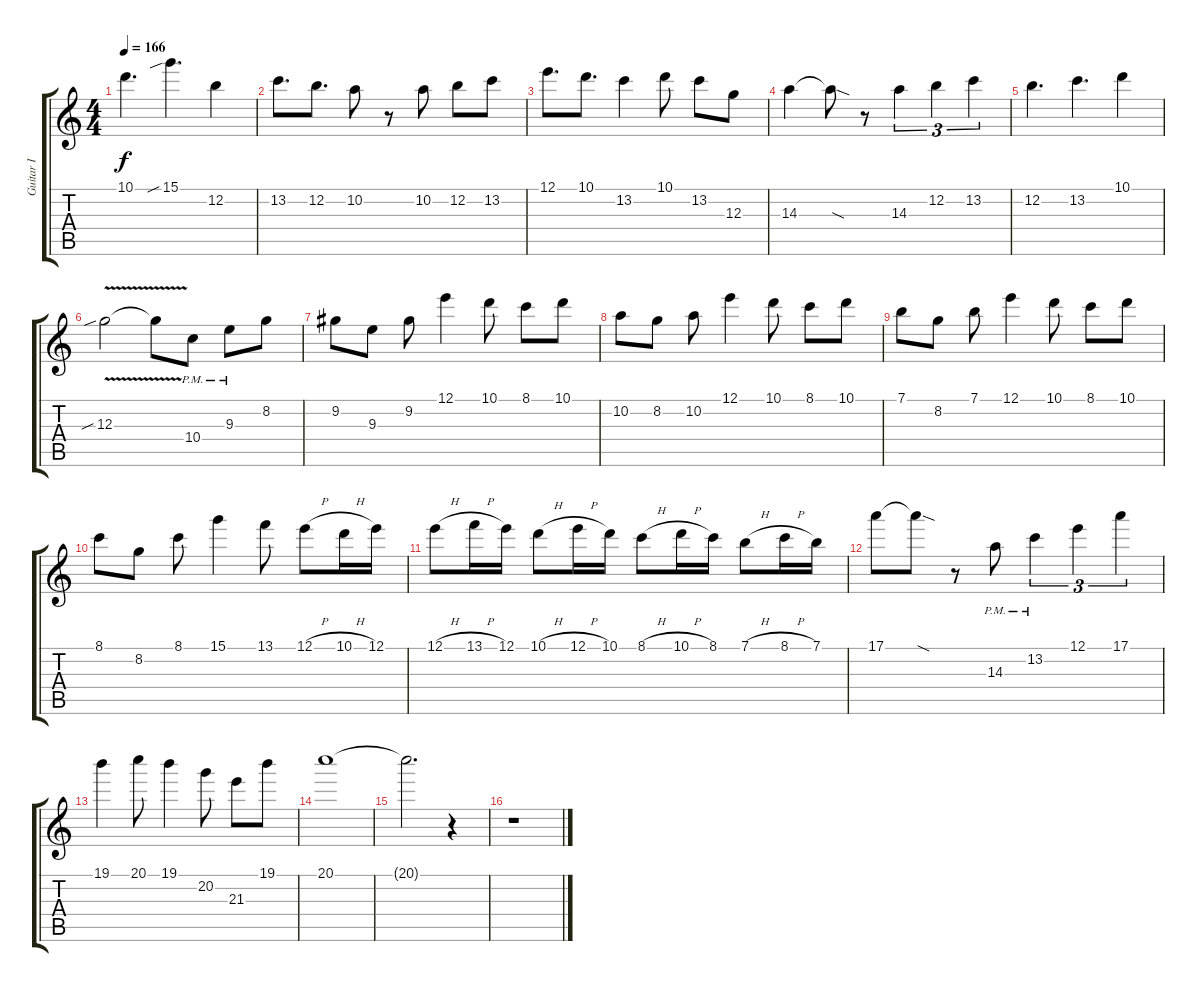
\track ("Guitar I" "Guitar I") {instrument overdrivenguitar}
\staff {score tabs}
\tuning (E4 B3 G3 D3 A2 E2) {hide}
\ts (4 4)
\tempo 166
\clef g2
\ks c
10.1.4{d dy f} 15.1{sib}.4{d} 12.2.4 |
13.2.8{d} 12.2.8{d} 10.2.8 r.8 10.2.8 12.2.8 13.2.8 |
12.1.8{d} 10.1.8{d} 13.2.4 10.1.8 13.2.8 12.3.8 |
14.3.4 14.3{sod t}.8 r.8 14.3.4{tu (3 2)} 12.2.4{tu (3 2)} 13.2.4{tu (3 2)} |
12.2.4{d} 13.2.4{d} 10.1.4 |
12.3{v sib}.2 12.3{t}.8 10.4{pm}.8 9.3{pm}.8 8.2.8 |
9.2.8 9.3.8 9.2.8 12.1.4 10.1.8 8.1.8 10.1.8 |
10.2.8 8.2.8 10.2.8 12.1.4 10.1.8 8.1.8 10.1.8 |
7.1.8 8.2.8 7.1.8 12.1.4 10.1.8 8.1.8 10.1.8 |
8.1.8 8.2.8 8.1.8 15.1.4 13.1.8 12.1{h}.8 10.1{h}.16 12.1.16 |
12.1{h}.8 13.1{h}.16 12.1.16 10.1{h}.8 12.1{h}.16 10.1.16 8.1{h}.8 10.1{h}.16 8.1.16 7.1{h}.8 8.1{h}.16 7.1.16 |
17.1.8 17.1{sod t}.8 r.8 14.3{pm}.8 13.2{pm}.4{tu (3 2)} 12.1.4{tu (3 2)} 17.1.4{tu (3 2)} |
19.1.4 20.1.8 19.1.4 20.2.8 21.3.8 19.1.8 |
20.1.1 |
20.1{t}.2{d} r.4 |
r.1
